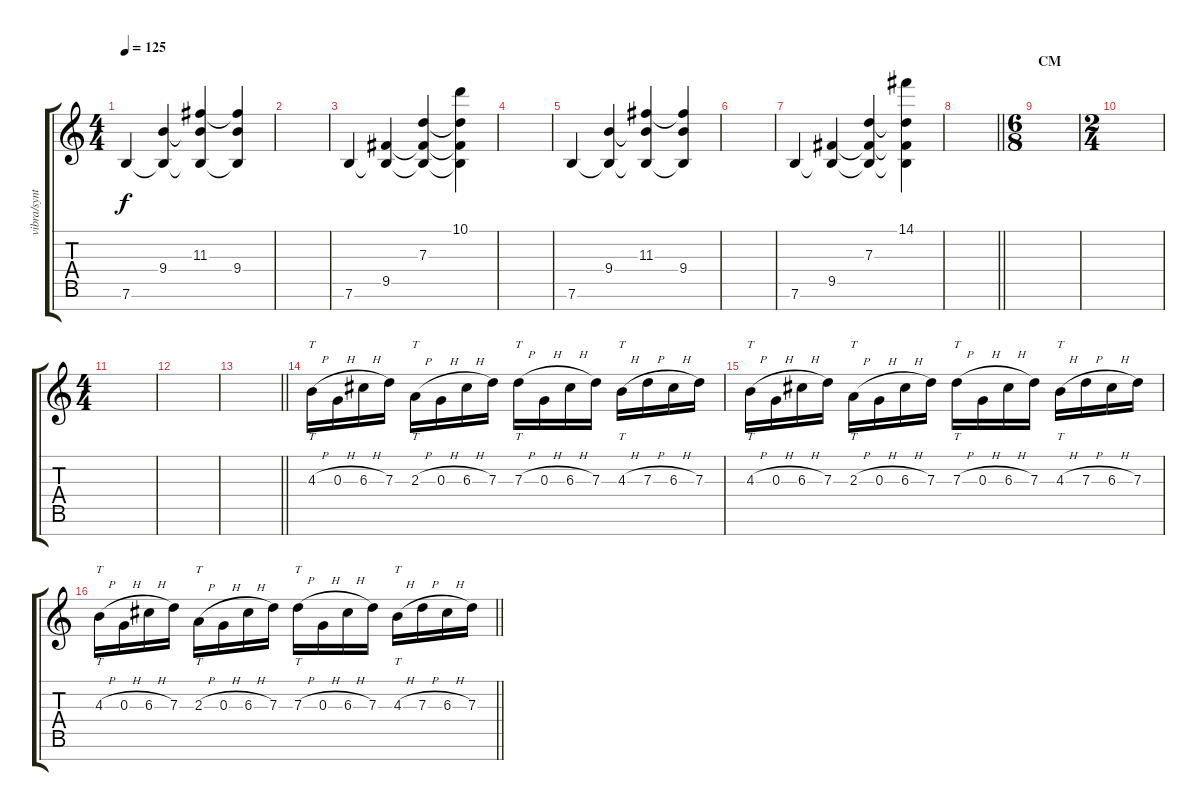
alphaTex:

\track ("vibra/synth" "vibra/synt") {instrument acousticguitarsteel}
\staff {score tabs}
\tuning (E4 B3 G3 D3 A2 E2 B1) {hide}
\ts (4 4)
\tempo 125
\clef g2
\ks c
7.6.4{dy f instrument vibraphone} (9.4 7.6{t}).4 (11.3 9.4{t} 7.6{t}).4 (11.3{t} 9.4 7.6{t}).4 |
|
7.6.4 (9.5 7.6{t}).4 (7.3 9.5{t} 7.6{t}).4 (10.1 7.3{t} 9.5{t} 7.6{t}).4 |
|
7.6.4 (9.4 7.6{t}).4 (11.3 9.4{t} 7.6{t}).4 (11.3{t} 9.4 7.6{t}).4 |
|
7.6.4 (9.5 7.6{t}).4 (7.3 9.5{t} 7.6{t}).4 (14.1 7.3{t} 9.5{t} 7.6{t}).4 |
\barLineRight lightlight
|
\ts (6 8)
\section ("" "CM")
|
\ts (2 4)
|
\ts (4 4)
|
|
\barLineRight lightlight
|
4.3{h}.16{tt volume 14} 0.3{h}.16 6.3{h}.16 7.3.16 2.3{h}.16{tt} 0.3{h}.16 6.3{h}.16 7.3.16 7.3{h}.16{tt} 0.3{h}.16 6.3{h}.16 7.3.16 4.3{h}.16{tt} 7.3{h}.16 6.3{h}.16 7.3.16 |
4.3{h}.16{tt} 0.3{h}.16 6.3{h}.16 7.3.16 2.3{h}.16{tt} 0.3{h}.16 6.3{h}.16 7.3.16 7.3{h}.16{tt} 0.3{h}.16 6.3{h}.16 7.3.16 4.3{h}.16{tt} 7.3{h}.16 6.3{h}.16 7.3.16 |
\barLineRight lightlight
4.3{h}.16{tt} 0.3{h}.16 6.3{h}.16 7.3.16 2.3{h}.16{tt} 0.3{h}.16 6.3{h}.16 7.3.16 7.3{h}.16{tt} 0.3{h}.16 6.3{h}.16 7.3.16 4.3{h}.16{tt} 7.3{h}.16 6.3{h}.16 7.3.16
